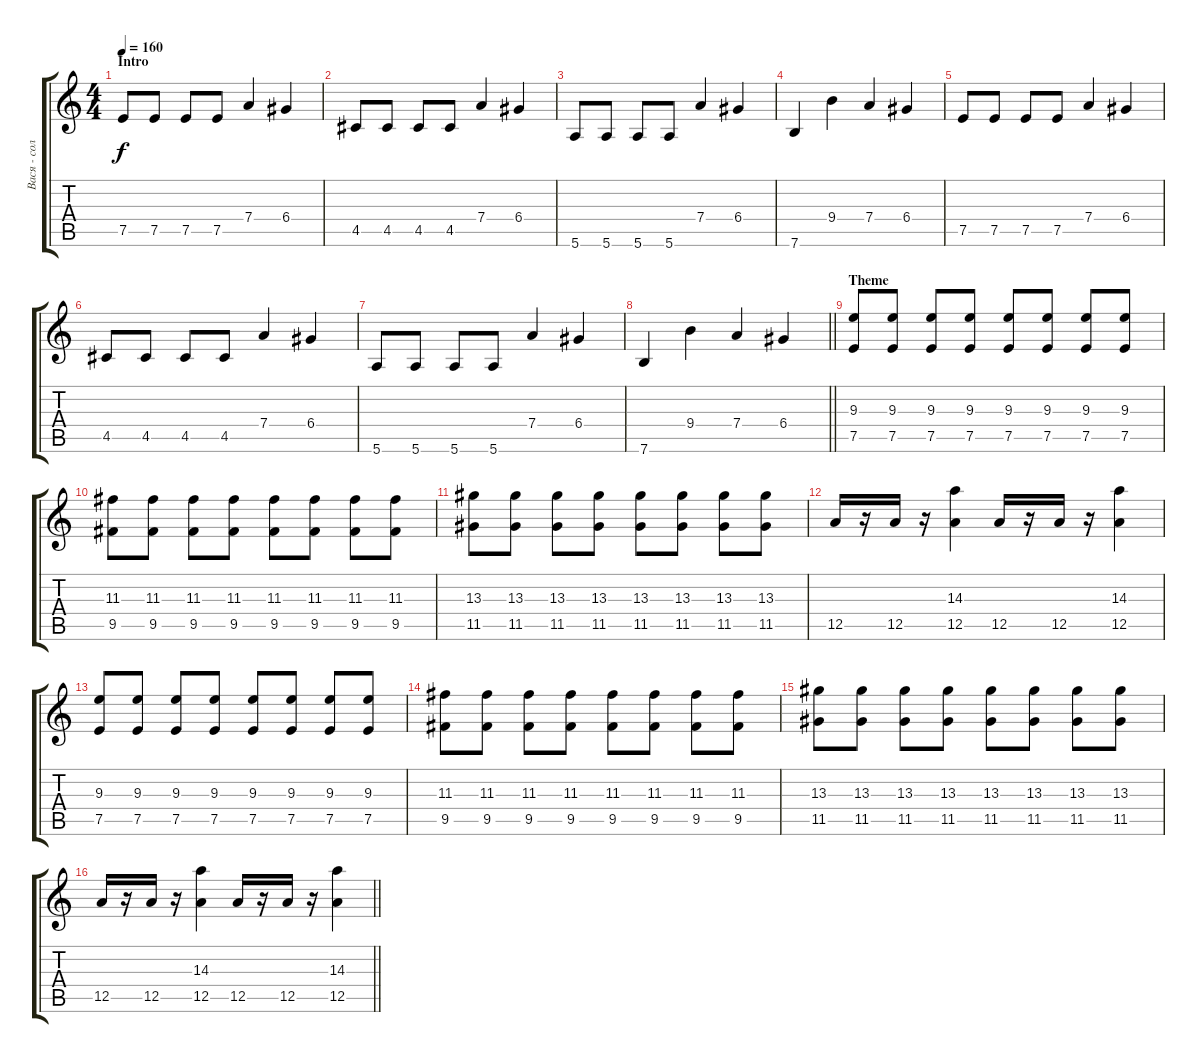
\track ("Вася - соло гитара" "Вася - сол") {instrument overdrivenguitar}
\staff {score tabs}
\tuning (E4 B3 G3 D3 A2 E2) {hide}
\ts (4 4)
\section ("" "Intro")
\tempo 160
\clef g2
\ks c
7.5.8{dy f} 7.5.8 7.5.8 7.5.8 7.4.4 6.4.4 |
4.5.8 4.5.8 4.5.8 4.5.8 7.4.4 6.4.4 |
5.6.8 5.6.8 5.6.8 5.6.8 7.4.4 6.4.4 |
7.6.4 9.4.4 7.4.4 6.4.4 |
7.5.8 7.5.8 7.5.8 7.5.8 7.4.4 6.4.4 |
4.5.8 4.5.8 4.5.8 4.5.8 7.4.4 6.4.4 |
5.6.8 5.6.8 5.6.8 5.6.8 7.4.4 6.4.4 |
\barLineRight lightlight
7.6.4 9.4.4 7.4.4 6.4.4 |
\section ("" "Theme")
(9.3 7.5).8 (9.3 7.5).8 (9.3 7.5).8 (9.3 7.5).8 (9.3 7.5).8 (9.3 7.5).8 (9.3 7.5).8 (9.3 7.5).8 |
(11.3 9.5).8 (11.3 9.5).8 (11.3 9.5).8 (11.3 9.5).8 (11.3 9.5).8 (11.3 9.5).8 (11.3 9.5).8 (11.3 9.5).8 |
(13.3 11.5).8 (13.3 11.5).8 (13.3 11.5).8 (13.3 11.5).8 (13.3 11.5).8 (13.3 11.5).8 (13.3 11.5).8 (13.3 11.5).8 |
12.5.16 r.16 12.5.16 r.16 (14.3 12.5).4 12.5.16 r.16 12.5.16 r.16 (14.3 12.5).4 |
(9.3 7.5).8 (9.3 7.5).8 (9.3 7.5).8 (9.3 7.5).8 (9.3 7.5).8 (9.3 7.5).8 (9.3 7.5).8 (9.3 7.5).8 |
(11.3 9.5).8 (11.3 9.5).8 (11.3 9.5).8 (11.3 9.5).8 (11.3 9.5).8 (11.3 9.5).8 (11.3 9.5).8 (11.3 9.5).8 |
(13.3 11.5).8 (13.3 11.5).8 (13.3 11.5).8 (13.3 11.5).8 (13.3 11.5).8 (13.3 11.5).8 (13.3 11.5).8 (13.3 11.5).8 |
\barLineRight lightlight
12.5.16 r.16 12.5.16 r.16 (14.3 12.5).4 12.5.16 r.16 12.5.16 r.16 (14.3 12.5).4
